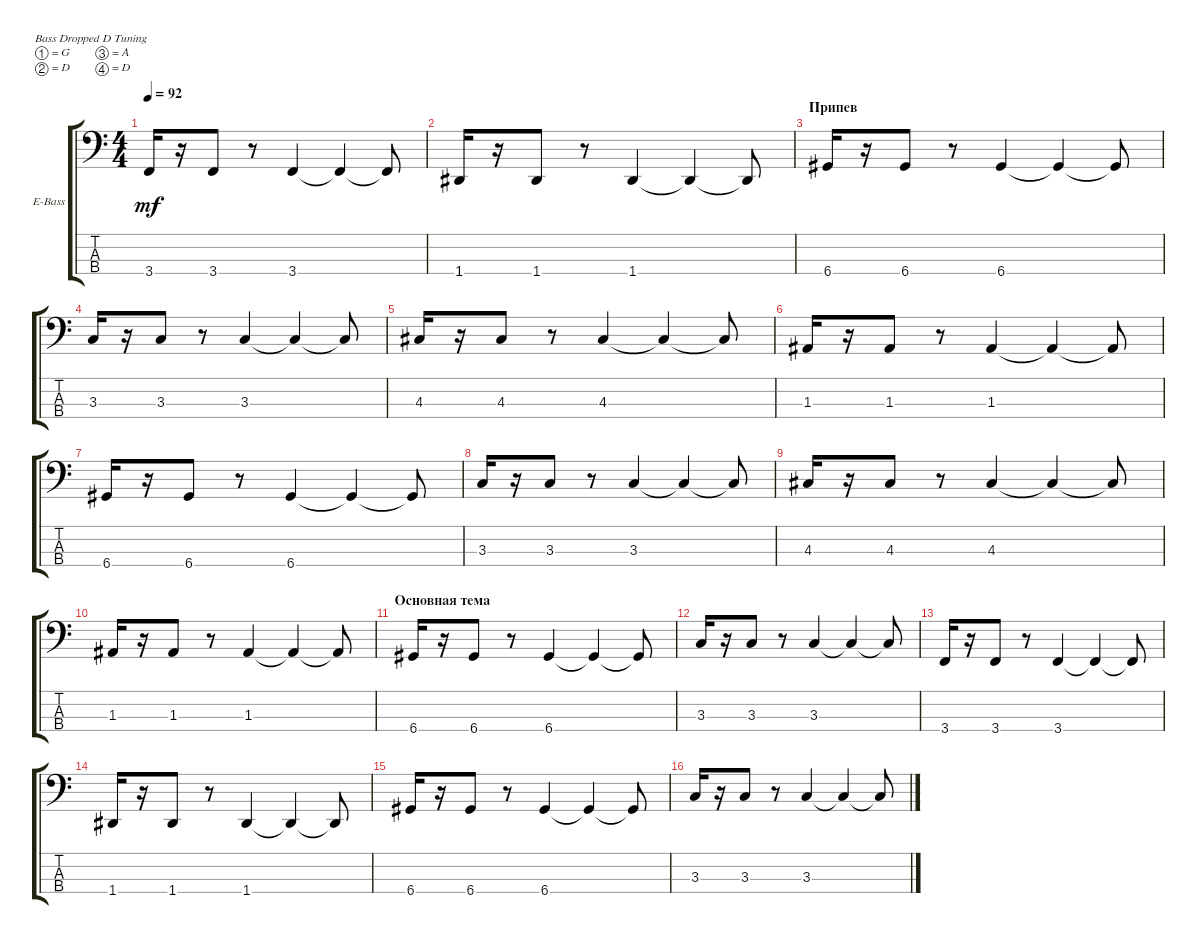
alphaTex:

\defaultSystemsLayout 4
\bracketExtendMode groupsimilarinstruments
\firstSystemTrackNameOrientation horizontal
\otherSystemsTrackNameOrientation horizontal
\track ("Electric Bass" "E-Bass") {instrument electricbassfinger}
\staff {score tabs}
\tuning (G2 D2 A1 D1)
\ts (4 4)
\tempo 92
\clef f4
\ks c
3.4.16{dy mf} r.16 3.4.8 r.8 3.4.4 3.4{t}.4 3.4{t}.8 |
1.4.16 r.16 1.4.8 r.8 1.4.4 1.4{t}.4 1.4{t}.8 |
\section ("" "Припев")
6.4.16 r.16 6.4.8 r.8 6.4.4 6.4{t}.4 6.4{t}.8 |
3.3.16 r.16 3.3.8 r.8 3.3.4 3.3{t}.4 3.3{t}.8 |
4.3.16 r.16 4.3.8 r.8 4.3.4 4.3{t}.4 4.3{t}.8 |
1.3.16 r.16 1.3.8 r.8 1.3.4 1.3{t}.4 1.3{t}.8 |
6.4.16 r.16 6.4.8 r.8 6.4.4 6.4{t}.4 6.4{t}.8 |
3.3.16 r.16 3.3.8 r.8 3.3.4 3.3{t}.4 3.3{t}.8 |
4.3.16 r.16 4.3.8 r.8 4.3.4 4.3{t}.4 4.3{t}.8 |
1.3.16 r.16 1.3.8 r.8 1.3.4 1.3{t}.4 1.3{t}.8 |
\section ("" "Основная тема")
6.4.16 r.16 6.4.8 r.8 6.4.4 6.4{t}.4 6.4{t}.8 |
3.3.16 r.16 3.3.8 r.8 3.3.4 3.3{t}.4 3.3{t}.8 |
3.4.16 r.16 3.4.8 r.8 3.4.4 3.4{t}.4 3.4{t}.8 |
1.4.16 r.16 1.4.8 r.8 1.4.4 1.4{t}.4 1.4{t}.8 |
6.4.16 r.16 6.4.8 r.8 6.4.4 6.4{t}.4 6.4{t}.8 |
3.3.16 r.16 3.3.8 r.8 3.3.4 3.3{t}.4 3.3{t}.8
